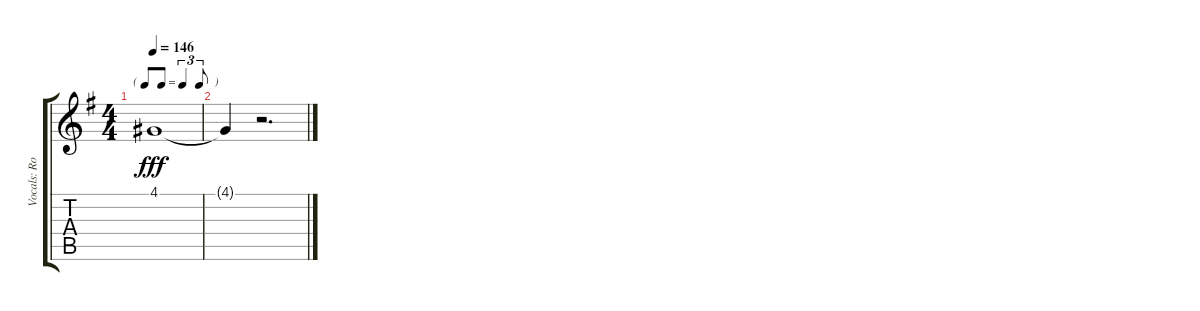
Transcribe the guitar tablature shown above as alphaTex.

\track ("Vocals: Rob" "Vocals: Ro") {instrument lead2sawtooth}
\staff {score tabs}
\tuning (E4 B3 G3 D3 A2 E2) {hide}
\ts (4 4)
\tf triplet8th
\tempo 146
\clef g2
\ks g
4.1{t}.1{dy fff} |
4.1{t}.4 r.2{d}
